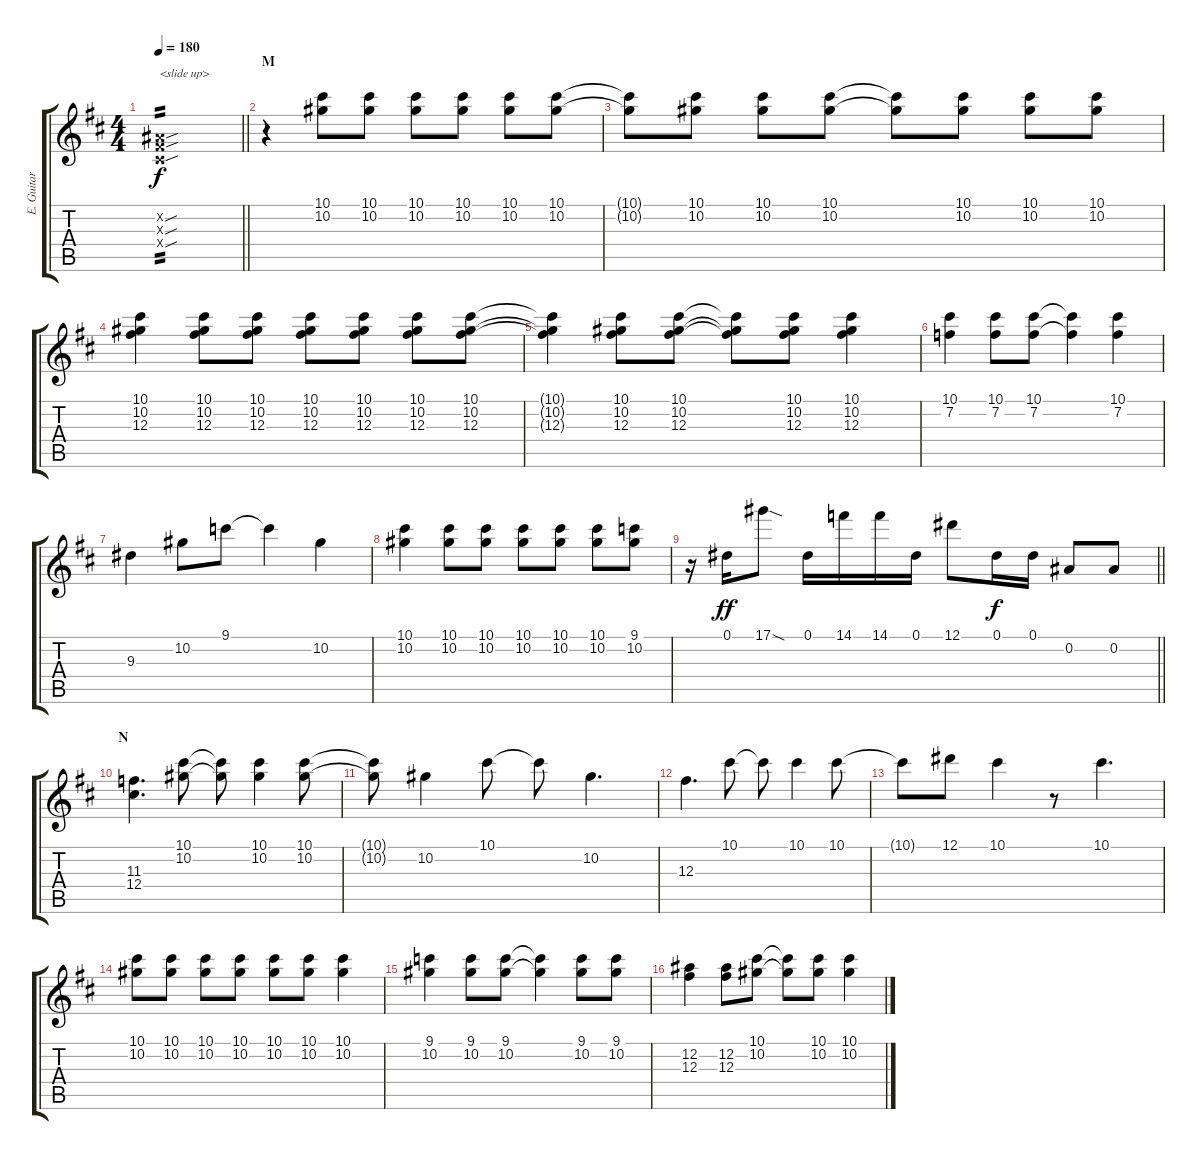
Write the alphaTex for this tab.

\track ("E. Guitar II" "E. Guitar ") {instrument overdrivenguitar}
\staff {score tabs}
\tuning (Eb4 Bb3 Gb3 Db3 Ab2 Eb2) {hide}
\ts (4 4)
\tempo 180
\clef g2
\barLineRight lightlight
\ks d
(0.2{sou x} 0.3{sou x} 0.4{sou x}).1{txt "<slide up>" tp 2 dy f} |
\section ("" "M")
r.4 (10.1 10.2).8 (10.1 10.2).8 (10.1 10.2).8 (10.1 10.2).8 (10.1 10.2).8 (10.1 10.2).8 |
(10.1{t} 10.2{t}).8 (10.1 10.2).8 (10.1 10.2).8 (10.1 10.2).8 (10.1{t} 10.2{t}).8 (10.1 10.2).8 (10.1 10.2).8 (10.1 10.2).8 |
(10.1 10.2 12.3).4 (10.1 10.2 12.3).8 (10.1 10.2 12.3).8 (10.1 10.2 12.3).8 (10.1 10.2 12.3).8 (10.1 10.2 12.3).8 (10.1 10.2 12.3).8 |
(10.1{t} 10.2{t} 12.3{t}).4 (10.1 10.2 12.3).8 (10.1 10.2 12.3).8 (10.1{t} 10.2{t} 12.3{t}).8 (10.1 10.2 12.3).8 (10.1 10.2 12.3).4 |
(10.1 7.2).4 (10.1 7.2).8 (10.1 7.2).8 (10.1{t} 7.2{t}).4 (10.1 7.2).4 |
9.3.4 10.2.8 9.1.8 9.1{t}.4 10.2.4 |
(10.1 10.2).4 (10.1 10.2).8 (10.1 10.2).8 (10.1 10.2).8 (10.1 10.2).8 (10.1 10.2).8 (9.1 10.2).8 |
\barLineRight lightlight
r.16 0.1.16{dy ff} 17.1{sod}.8 0.1.16 14.1.16 14.1.16 0.1.16 12.1.8 0.1.16{dy f} 0.1.16 0.2.8 0.2.8 |
\section ("" "N")
(11.3 12.4).4{d} (10.1 10.2).8 (10.1{t} 10.2{t}).8 (10.1 10.2).4 (10.1 10.2).8 |
(10.1{t} 10.2{t}).8 10.2.4 10.1.8 10.1{t}.8 10.2.4{d} |
12.3.4{d} 10.1.8 10.1{t}.8 10.1.4 10.1.8 |
10.1{t}.8 12.1.8 10.1.4 r.8 10.1.4{d} |
(10.1 10.2).8 (10.1 10.2).8 (10.1 10.2).8 (10.1 10.2).8 (10.1 10.2).8 (10.1 10.2).8 (10.1 10.2).4 |
(9.1 10.2).4 (9.1 10.2).8 (9.1 10.2).8 (9.1{t} 10.2{t}).4 (9.1 10.2).8 (9.1 10.2).8 |
(12.2 12.3).4 (12.2 12.3).8 (10.1 10.2).8 (10.1{t} 10.2{t}).8 (10.1 10.2).8 (10.1 10.2).4
